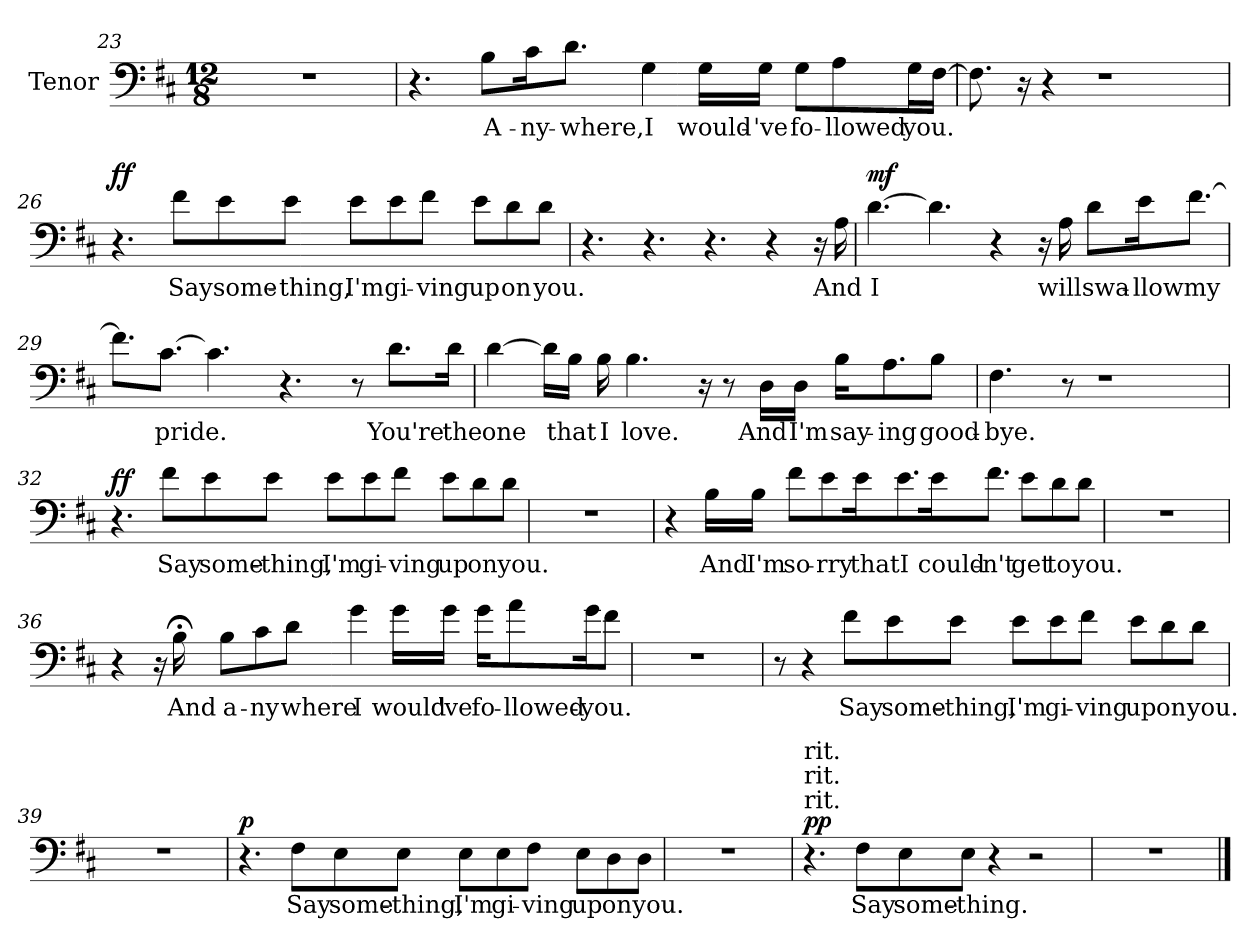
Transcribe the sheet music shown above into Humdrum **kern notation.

**kern	**text	**dynam
*part1	*part1	*part1
*staff1	*staff1	*staff1
*I"Tenor	*	*
*I'T.	*	*
*clefF4	*	*
*k[f#c#]	*	*
*M12/8	*	*
=23	=23	=23
1.r	.	.
=24	=24	=24
4.r	.	.
!	!LO:LY:b	!
8B\L	A-	.
!	!LO:LY:b	!
16c#\K	-ny-	.
!	!LO:LY:b	!
8.d\J	-where,	.
!	!LO:LY:b	!
4G\	I	.
!	!LO:LY:b	!
16G\LL	would-	.
!	!LO:LY:b	!
16G\JJ	-'ve	.
!	!LO:LY:b	!
8G\L	fo-	.
!	!LO:LY:b	!
8A\	-llowed	.
!	!LO:LY:b	!
16G\L	you.	.
[16F#\JJ	.	.
=25	=25	=25
8.F#\]	.	.
16r	.	.
4r	.	.
1r	.	.
!!LO:LB:g=z
=26	=26	=26
!	!	!LO:DY:b
4.r	.	ff
!	!LO:LY:b	!
8f#\L	Say	.
!	!LO:LY:b	!
8e\	some-	.
!	!LO:LY:b	!
8e\J	-thing,	.
!	!LO:LY:b	!
8e\L	I'm	.
!	!LO:LY:b	!
8e\	gi-	.
!	!LO:LY:b	!
8f#\J	-ving	.
!	!LO:LY:b	!
8e\L	up	.
!	!LO:LY:b	!
8d\	on	.
!	!LO:LY:b	!
8d\J	you.	.
=27	=27	=27
4.r	.	.
4.r	.	.
4.r	.	.
4r	.	.
16r	.	.
!	!LO:LY:b	!
16A\	And	.
=28	=28	=28
!	!LO:LY:b	!LO:DY:b
[4.d\	I	mf
4.d\]	.	.
4r	.	.
16r	.	.
!	!LO:LY:b	!
16A\	will	.
!	!LO:LY:b	!
8d\L	swa-	.
!	!LO:LY:b	!
16e\K	-llow	.
!	!LO:LY:b	!
[8.f#\J	my	.
!!LO:LB:g=z
=29	=29	=29
8.f#\L]	.	.
!	!LO:LY:b	!
[8.c#\J	pride.	.
4.c#\]	.	.
4.r	.	.
8r	.	.
!	!LO:LY:b	!
8.d\L	You're	.
!	!LO:LY:b	!
16d\Jk	the	.
=30	=30	=30
!	!LO:LY:b	!
[4d\	one	.
16d\LL]	.	.
!	!LO:LY:b	!
16B\JJ	that	.
!	!LO:LY:b	!
16B\	I	.
!	!LO:LY:b	!
4.B\	love.	.
16r	.	.
8r	.	.
!	!LO:LY:b	!
16D\LL	And	.
!	!LO:LY:b	!
16D\JJ	I'm	.
!	!LO:LY:b	!
16B\KL	say-	.
!	!LO:LY:b	!
8.A\	-ing	.
!	!LO:LY:b	!
8B\J	good-	.
=31	=31	=31
!	!LO:LY:b	!
4.F#\	-bye.	.
8r	.	.
1r	.	.
!!LO:LB:g=z
=32	=32	=32
!	!	!LO:DY:b
4.r	.	ff
!	!LO:LY:b	!
8f#\L	Say	.
!	!LO:LY:b	!
8e\	some-	.
!	!LO:LY:b	!
8e\J	-thing,	.
!	!LO:LY:b	!
8e\L	I'm	.
!	!LO:LY:b	!
8e\	gi-	.
!	!LO:LY:b	!
8f#\J	-ving	.
!	!LO:LY:b	!
8e\L	up	.
!	!LO:LY:b	!
8d\	on	.
!	!LO:LY:b	!
8d\J	you.	.
=33	=33	=33
1.r	.	.
=34	=34	=34
4r	.	.
!	!LO:LY:b	!
16B\LL	And	.
!	!LO:LY:b	!
16B\JJ	I'm	.
!	!LO:LY:b	!
8f#\L	so-	.
!	!LO:LY:b	!
8e\	-rry	.
!	!LO:LY:b	!
16e\K	that	.
!	!LO:LY:b	!
8.e\	I	.
!	!LO:LY:b	!
16e\K	could-	.
!	!LO:LY:b	!
8.f#\J	-n't	.
!	!LO:LY:b	!
8e\L	get	.
!	!LO:LY:b	!
8d\	to	.
!	!LO:LY:b	!
8d\J	you.	.
=35	=35	=35
1.r	.	.
!!LO:LB:g=z
=36	=36	=36
4r	.	.
16r	.	.
!	!LO:LY:b	!
16B;<\	And	.
!	!LO:LY:b	!
8B\L	a-	.
!	!LO:LY:b	!
8c#\	-ny	.
!	!LO:LY:b	!
8d\J	where	.
!	!LO:LY:b	!
4g\	I	.
!	!LO:LY:b	!
16g\LL	would	.
!	!LO:LY:b	!
16g\JJ	've	.
!	!LO:LY:b	!
16g\KL	fo-	.
!	!LO:LY:b	!
8a\	-llowed-	.
!	!LO:LY:b	!
16g\K	-you.	.
8f#\J	.	.
=37	=37	=37
1.r	.	.
=38	=38	=38
8r	.	.
4r	.	.
!	!LO:LY:b	!
8f#\L	Say	.
!	!LO:LY:b	!
8e\	some-	.
!	!LO:LY:b	!
8e\J	-thing,	.
!	!LO:LY:b	!
8e\L	I'm	.
!	!LO:LY:b	!
8e\	gi-	.
!	!LO:LY:b	!
8f#\J	-ving	.
!	!LO:LY:b	!
8e\L	up	.
!	!LO:LY:b	!
8d\	on	.
!	!LO:LY:b	!
8d\J	you.	.
=39	=39	=39
1.r	.	.
!!LO:LB:g=z
=40	=40	=40
!	!	!LO:DY:b
4.r	.	p
!	!LO:LY:b	!
8F#\L	Say	.
!	!LO:LY:b	!
8E\	some-	.
!	!LO:LY:b	!
8E\J	-thing,	.
!	!LO:LY:b	!
8E\L	I'm	.
!	!LO:LY:b	!
8E\	gi-	.
!	!LO:LY:b	!
8F#\J	-ving	.
!	!LO:LY:b	!
8E\L	up	.
!	!LO:LY:b	!
8D\	on	.
!	!LO:LY:b	!
8D\J	you.	.
=41	=41	=41
1.r	.	.
=42	=42	=42
!LO:TX:a:t=rit.	!	!
!LO:TX:a:t=rit.	!	!
!LO:TX:a:t=rit.	!	!
!	!	!LO:DY:b
4.r	.	pp
!	!LO:LY:b	!
8F#\L	Say	.
!	!LO:LY:b	!
8E\	some-	.
!	!LO:LY:b	!
8E\J	-thing.	.
4r	.	.
2r	.	.
=43	=43	=43
1.r	.	.
==	==	==
*-	*-	*-
